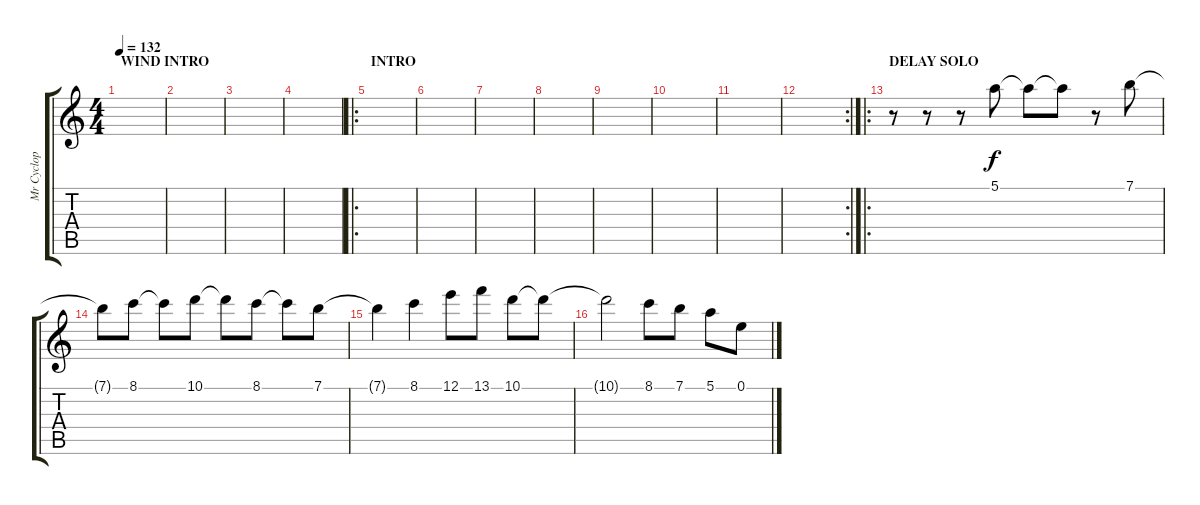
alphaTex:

\track ("Mr Cyclop" "Mr Cyclop") {instrument overdrivenguitar}
\staff {score tabs}
\tuning (E4 B3 G3 D3 A2 D2) {hide}
\ts (4 4)
\section ("" "WIND INTRO")
\tempo 132
\clef g2
\ks c
|
|
|
|
\ro
\section ("" "INTRO")
|
|
|
|
|
|
|
\rc 2
|
\ro
\section ("" "DELAY SOLO")
r.8 r.8 r.8 5.1.8 5.1{t}.8 5.1{t}.8 r.8 7.1.8 |
7.1{t}.8 8.1.8 8.1{t}.8 10.1.8 10.1{t}.8 8.1.8 8.1{t}.8 7.1.8 |
7.1{t}.4 8.1.4 12.1.8 13.1.8 10.1.8 10.1{t}.8 |
10.1{t}.2 8.1.8 7.1.8 5.1.8 0.1.8
